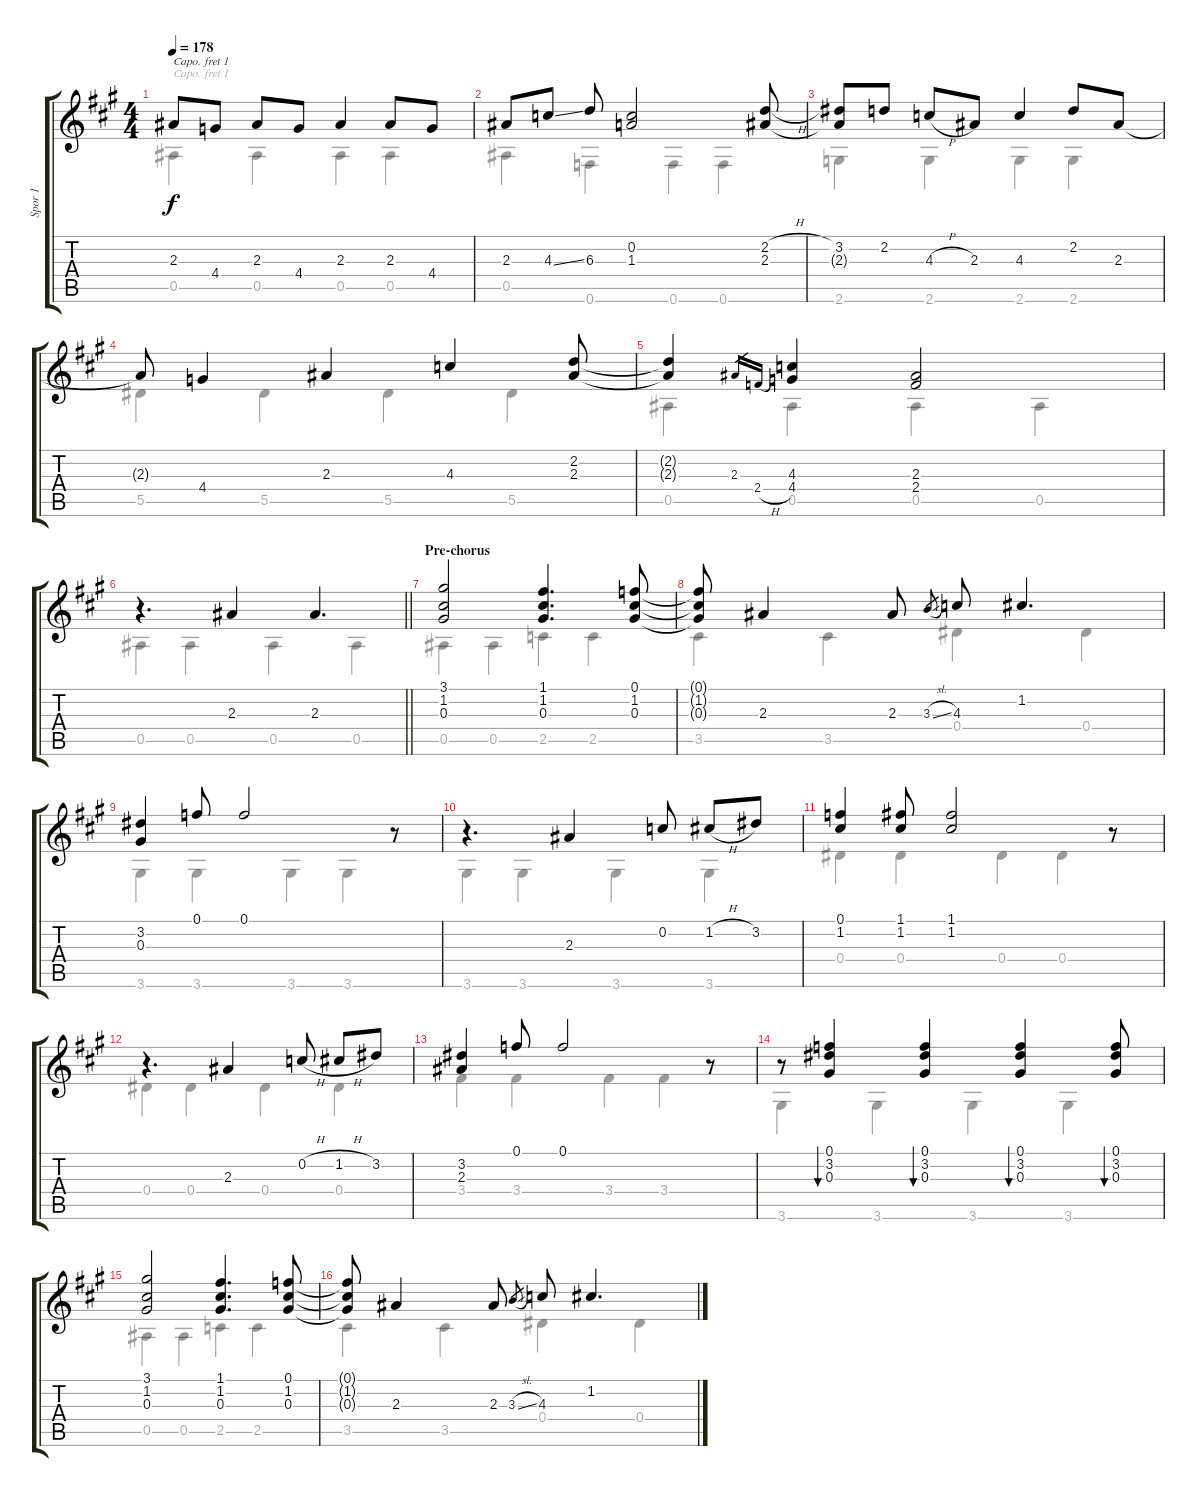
\track ("Spor 1" "Spor 1") {instrument acousticguitarsteel}
\staff {score tabs}
\capo 1
\tuning (E4 B3 G3 D3 A2 E2) {hide}
\voice
\ts (4 4)
\tempo 178
\clef g2
\ks a
2.3{t}.8{dy f} 4.4.8 2.3.8 4.4.8 2.3.4 2.3.8 4.4.8 |
2.3.8 4.3{ss}.8 6.3.8 (0.2 1.3).2 (2.2{h} 2.3).8 |
(3.2 2.3{t}).8 2.2.8 4.3{h}.8 2.3.8 4.3.4 2.2.8 2.3.8 |
2.3{t}.8 4.4.4 2.3.4 4.3.4 (2.2 2.3).8 |
(2.2{t} 2.3{t}).4 2.3.16{gr} 2.4{h}.16{gr} (4.3 4.4).4 (2.3 2.4).2 |
\barLineRight lightlight
r.4{d} 2.3.4 2.3.4{d} |
\section ("" "Pre-chorus")
(3.1 1.2 0.3).2 (1.1 1.2 0.3).4{d} (0.1 1.2 0.3).8 |
(0.1{t} 1.2{t} 0.3{t}).8 2.3.4 2.3.8 3.3{sl}.8{gr} 4.3.8 1.2.4{d} |
(3.2 0.3).4 0.1.8 0.1.2 r.8 |
r.4{d} 2.3.4 0.2.8 1.2{h}.8 3.2.8 |
(0.1 1.2).4 (1.1 1.2).8 (1.1 1.2).2 r.8 |
r.4{d} 2.3.4 0.2{h}.8 1.2{h}.8 3.2.8 |
(3.2 2.3).4 0.1.8 0.1.2 r.8 |
r.8 (0.1 3.2 0.3).4{bu 120} (0.1 3.2 0.3).4{bu 120} (0.1 3.2 0.3).4{bu 120} (0.1 3.2 0.3).8{bu 120} |
(3.1 1.2 0.3).2 (1.1 1.2 0.3).4{d} (0.1 1.2 0.3).8 |
(0.1{t} 1.2{t} 0.3{t}).8 2.3.4 2.3.8 3.3{sl}.8{gr} 4.3.8 1.2.4{d}
\voice
\clef g2
\ottava regular
\simile none
\ks a
0.5.4{dy f} 0.5.4 0.5.4 0.5.4 |
0.5.4 0.6.4 0.6.4 0.6.4 |
2.6.4 2.6.4 2.6.4 2.6.4 |
5.5.4 5.5.4 5.5.4 5.5.4 |
0.5.4 0.5.4 0.5.4 0.5.4 |
\barLineRight lightlight
0.5.4 0.5.4 0.5.4 0.5.4 |
0.5.4 0.5.4 2.5.4 2.5.4 |
3.5.4 3.5.4 0.4.4 0.4.4 |
3.6.4 3.6.4 3.6.4 3.6.4 |
3.6.4 3.6.4 3.6.4 3.6.4 |
0.4.4 0.4.4 0.4.4 0.4.4 |
0.4.4 0.4.4 0.4.4 0.4.4 |
3.4.4 3.4.4 3.4.4 3.4.4 |
3.6.4 3.6.4 3.6.4 3.6.4 |
0.5.4 0.5.4 2.5.4 2.5.4 |
3.5.4 3.5.4 0.4.4 0.4.4
